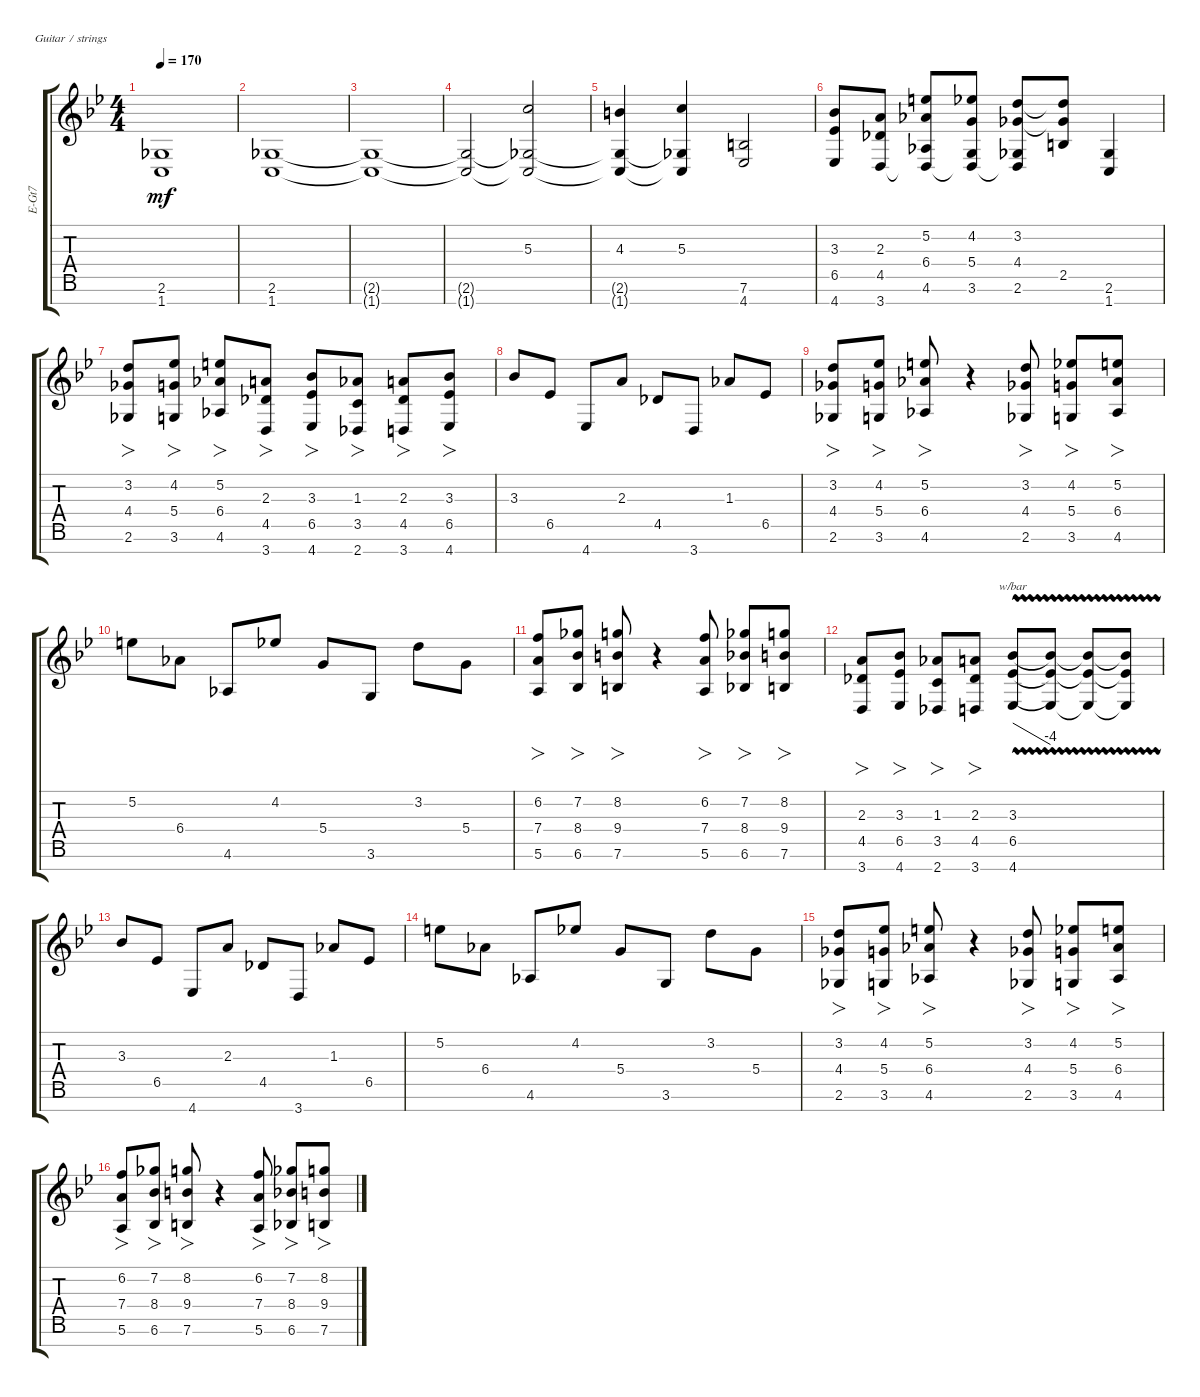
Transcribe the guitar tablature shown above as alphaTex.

\defaultSystemsLayout 4
\bracketExtendMode groupsimilarinstruments
\otherSystemsTrackNameOrientation horizontal
\track ("synth" "E-Gt7") {instrument electricguitarclean}
\staff {score tabs}
\tuning (E4 B3 G3 D3 A2 E2 B1)
\ts (4 4)
\tempo 170
\clef g2
\ks bb
(2.6{acc b} 1.7{acc forcenatural}).1{dy mf instrument electricguitarclean} |
(1.7{acc forcenatural} 2.6{acc b}).1 |
(2.6{t acc b} 1.7{t acc forcenatural}).1 |
(2.6{t acc b} 1.7{t acc forcenatural}).2 (5.3{acc forcenatural} 2.6{t acc b} 1.7{t acc forcenatural}).2 |
(2.6{t acc b} 1.7{t acc forcenatural} 4.3{acc forcenatural}).4 (5.3{acc forcenatural} 2.6{t acc b} 1.7{t acc forcenatural}).4 (7.6{acc forcenatural} 4.7{acc b}).2 |
(4.7{acc b} 6.5{acc b} 3.3{acc b}).8 (3.7{acc forcenatural} 4.5{acc b} 2.3{acc forcenatural}).8 (4.6{acc b} 3.7{t acc forcenatural} 6.4{acc b} 5.2{acc forcenatural}).8 (3.6{acc forcenatural} 3.7{t acc forcenatural} 5.4{acc forcenatural} 4.2{acc b}).8 (2.6{acc b} 3.7{t acc forcenatural} 4.4{acc b} 3.2{acc forcenatural}).8 (2.5{acc forcenatural} 4.4{t acc b} 3.2{t acc forcenatural}).8 (2.6{acc b} 1.7{acc forcenatural}).4 |
(2.6{acc b} 4.4{acc b} 3.2{acc forcenatural}).8{fo} (3.6{acc forcenatural} 5.4{acc forcenatural} 4.2{acc b}).8{fo} (4.6{acc b} 6.4{acc b} 5.2{acc forcenatural}).8{fo} (3.7{acc forcenatural} 4.5{acc b} 2.3{acc forcenatural}).8{fo} (4.7{acc b} 6.5{acc b} 3.3{acc b}).8{fo} (2.7{acc b} 3.5{acc forcenatural} 1.3{acc b}).8{fo} (3.7{acc forcenatural} 4.5{acc b} 2.3{acc forcenatural}).8{fo} (4.7{acc b} 6.5{acc b} 3.3{acc b}).8{fo} |
3.3{acc b}.8 6.5{acc b}.8 4.7{acc b}.8 2.3{acc forcenatural}.8 4.5{acc b}.8 3.7{acc forcenatural}.8 1.3{acc b}.8 6.5{acc b}.8 |
(2.6{acc b} 4.4{acc b} 3.2{acc forcenatural}).8{fo} (3.6{acc forcenatural} 5.4{acc forcenatural} 4.2{acc b}).8{fo} (4.6{acc b} 6.4{acc b} 5.2{acc forcenatural}).8{fo} r.4 (2.6{acc b} 4.4{acc b} 3.2{acc forcenatural}).8{fo} (3.6{acc forcenatural} 5.4{acc forcenatural} 4.2{acc b}).8{fo} (4.6{acc b} 6.4{acc b} 5.2{acc forcenatural}).8{fo} |
5.2{acc forcenatural}.8 6.4{acc b}.8 4.6{acc b}.8 4.2{acc b}.8 5.4{acc forcenatural}.8 3.6{acc forcenatural}.8 3.2{acc forcenatural}.8 5.4{acc forcenatural}.8 |
(5.6{acc forcenatural} 7.4{acc forcenatural} 6.2{acc forcenatural}).8{fo} (6.6{acc b} 8.4{acc b} 7.2{acc b}).8{fo} (7.6{acc forcenatural} 9.4{acc forcenatural} 8.2{acc forcenatural}).8{fo} r.4 (5.6{acc forcenatural} 7.4{acc forcenatural} 6.2{acc forcenatural}).8{fo} (6.6{acc b} 8.4{acc b} 7.2{acc b}).8{fo} (7.6{acc forcenatural} 9.4{acc forcenatural} 8.2{acc forcenatural}).8{fo} |
(3.7{acc forcenatural} 4.5{acc b} 2.3{acc forcenatural}).8{fo} (4.7{acc b} 6.5{acc b} 3.3{acc b}).8{fo} (2.7{acc b} 3.5{acc forcenatural} 1.3{acc b}).8{fo} (3.7{acc forcenatural} 4.5{acc b} 2.3{acc forcenatural}).8{fo} (4.7{vw acc b} 6.5{vw acc b} 3.3{vw acc b}).8{tbe (dive default 0 0 45 -16)} (4.7{vw t acc b} 6.5{vw t acc b} 3.3{vw t acc b}).8 (4.7{vw t acc b} 6.5{vw t acc b} 3.3{vw t acc b}).8 (4.7{vw t acc b} 6.5{vw t acc b} 3.3{vw t acc b}).8 |
3.3{acc b}.8 6.5{acc b}.8 4.7{acc b}.8 2.3{acc forcenatural}.8 4.5{acc b}.8 3.7{acc forcenatural}.8 1.3{acc b}.8 6.5{acc b}.8 |
5.2{acc forcenatural}.8 6.4{acc b}.8 4.6{acc b}.8 4.2{acc b}.8 5.4{acc forcenatural}.8 3.6{acc forcenatural}.8 3.2{acc forcenatural}.8 5.4{acc forcenatural}.8 |
(2.6{acc b} 4.4{acc b} 3.2{acc forcenatural}).8{fo} (3.6{acc forcenatural} 5.4{acc forcenatural} 4.2{acc b}).8{fo} (4.6{acc b} 6.4{acc b} 5.2{acc forcenatural}).8{fo} r.4 (2.6{acc b} 4.4{acc b} 3.2{acc forcenatural}).8{fo} (3.6{acc forcenatural} 5.4{acc forcenatural} 4.2{acc b}).8{fo} (4.6{acc b} 6.4{acc b} 5.2{acc forcenatural}).8{fo} |
(5.6{acc forcenatural} 7.4{acc forcenatural} 6.2{acc forcenatural}).8{fo} (6.6{acc b} 8.4{acc b} 7.2{acc b}).8{fo} (7.6{acc forcenatural} 9.4{acc forcenatural} 8.2{acc forcenatural}).8{fo} r.4 (5.6{acc forcenatural} 7.4{acc forcenatural} 6.2{acc forcenatural}).8{fo} (6.6{acc b} 8.4{acc b} 7.2{acc b}).8{fo} (7.6{acc forcenatural} 9.4{acc forcenatural} 8.2{acc forcenatural}).8{fo}
